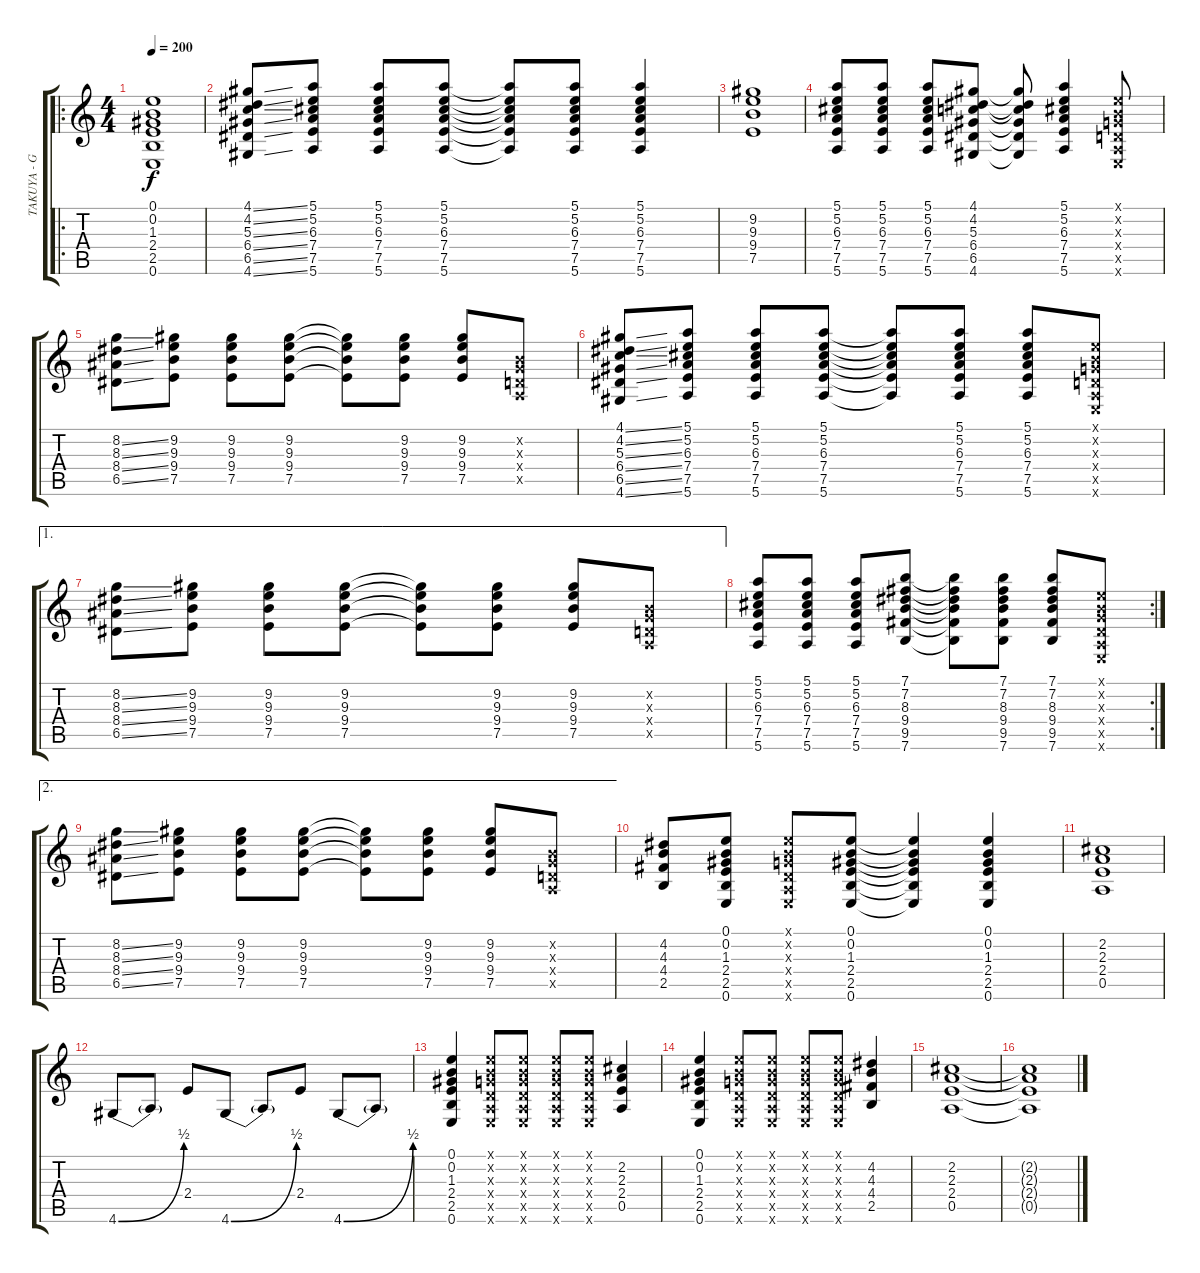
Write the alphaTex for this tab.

\track ("TAKUYA - Guitar 1" "TAKUYA - G") {instrument overdrivenguitar}
\staff {score tabs}
\tuning (E4 B3 G3 D3 A2 E2) {hide}
\ro
\ts (4 4)
\tempo 200
\clef g2
\ks c
(0.1 0.2 1.3 2.4 2.5 0.6).1{dy f} |
(4.1{ss} 4.2{ss} 5.3{ss} 6.4{ss} 6.5{ss} 4.6{ss}).8 (5.1 5.2 6.3 7.4 7.5 5.6).8 (5.1 5.2 6.3 7.4 7.5 5.6).8 (5.1 5.2 6.3 7.4 7.5 5.6).8 (5.1{t} 5.2{t} 6.3{t} 7.4{t} 7.5{t} 5.6{t}).8 (5.1 5.2 6.3 7.4 7.5 5.6).8 (5.1 5.2 6.3 7.4 7.5 5.6).4 |
(9.2 9.3 9.4 7.5).1 |
(5.1 5.2 6.3 7.4 7.5 5.6).8 (5.1 5.2 6.3 7.4 7.5 5.6).8 (5.1 5.2 6.3 7.4 7.5 5.6).8 (4.1 4.2 5.3 6.4 6.5 4.6).8 (4.1{t} 4.2{t} 5.3{t} 6.4{t} 6.5{t} 4.6{t}).8 (5.1 5.2 6.3 7.4 7.5 5.6).4 (0.1{x} 0.2{x} 0.3{x} 0.4{x} 0.5{x} 0.6{x}).8 |
(8.2{ss} 8.3{ss} 8.4{ss} 6.5{ss}).8 (9.2 9.3 9.4 7.5).8 (9.2 9.3 9.4 7.5).8 (9.2 9.3 9.4 7.5).8 (9.2{t} 9.3{t} 9.4{t} 7.5{t}).8 (9.2 9.3 9.4 7.5).8 (9.2 9.3 9.4 7.5).8 (0.2{x} 0.3{x} 0.4{x} 0.5{x}).8 |
(4.1{ss} 4.2{ss} 5.3{ss} 6.4{ss} 6.5{ss} 4.6{ss}).8 (5.1 5.2 6.3 7.4 7.5 5.6).8 (5.1 5.2 6.3 7.4 7.5 5.6).8 (5.1 5.2 6.3 7.4 7.5 5.6).8 (5.1{t} 5.2{t} 6.3{t} 7.4{t} 7.5{t} 5.6{t}).8 (5.1 5.2 6.3 7.4 7.5 5.6).8 (5.1 5.2 6.3 7.4 7.5 5.6).8 (0.1{x} 0.2{x} 0.3{x} 0.4{x} 0.5{x} 0.6{x}).8 |
\ae 1
(8.2{ss} 8.3{ss} 8.4{ss} 6.5{ss}).8 (9.2 9.3 9.4 7.5).8 (9.2 9.3 9.4 7.5).8 (9.2 9.3 9.4 7.5).8 (9.2{t} 9.3{t} 9.4{t} 7.5{t}).8 (9.2 9.3 9.4 7.5).8 (9.2 9.3 9.4 7.5).8 (0.2{x} 0.3{x} 0.4{x} 0.5{x}).8 |
\rc 2
(5.1 5.2 6.3 7.4 7.5 5.6).8 (5.1 5.2 6.3 7.4 7.5 5.6).8 (5.1 5.2 6.3 7.4 7.5 5.6).8 (7.1 7.2 8.3 9.4 9.5 7.6).8 (7.1{t} 7.2{t} 8.3{t} 9.4{t} 9.5{t} 7.6{t}).8 (7.1 7.2 8.3 9.4 9.5 7.6).8 (7.1 7.2 8.3 9.4 9.5 7.6).8 (0.1{x} 0.2{x} 0.3{x} 0.4{x} 0.5{x} 0.6{x}).8 |
\ae 2
(8.2{ss} 8.3{ss} 8.4{ss} 6.5{ss}).8 (9.2 9.3 9.4 7.5).8 (9.2 9.3 9.4 7.5).8 (9.2 9.3 9.4 7.5).8 (9.2{t} 9.3{t} 9.4{t} 7.5{t}).8 (9.2 9.3 9.4 7.5).8 (9.2 9.3 9.4 7.5).8 (0.2{x} 0.3{x} 0.4{x} 0.5{x}).8 |
(4.2 4.3 4.4 2.5).8 (0.1 0.2 1.3 2.4 2.5 0.6).8 (0.1{x} 0.2{x} 0.3{x} 0.4{x} 0.5{x} 0.6{x}).8 (0.1 0.2 1.3 2.4 2.5 0.6).8 (0.1{t} 0.2{t} 1.3{t} 2.4{t} 2.5{t} 0.6{t}).4 (0.1 0.2 1.3 2.4 2.5 0.6).4 |
(2.2 2.3 2.4 0.5).1 |
4.6{be (bend 0 0 60 2)}.8 4.6{t}.8 2.4.8 4.6{be (bend 0 0 60 2)}.8 4.6{t}.8 2.4.8 4.6{be (bend 0 0 60 2)}.8 4.6{t}.8 |
(0.1 0.2 1.3 2.4 2.5 0.6).4 (0.1{x} 0.2{x} 0.3{x} 0.4{x} 0.5{x} 0.6{x}).8 (0.1{x} 0.2{x} 0.3{x} 0.4{x} 0.5{x} 0.6{x}).8 (0.1{x} 0.2{x} 0.3{x} 0.4{x} 0.5{x} 0.6{x}).8 (0.1{x} 0.2{x} 0.3{x} 0.4{x} 0.5{x} 0.6{x}).8 (2.2 2.3 2.4 0.5).4 |
(0.1 0.2 1.3 2.4 2.5 0.6).4 (0.1{x} 0.2{x} 0.3{x} 0.4{x} 0.5{x} 0.6{x}).8 (0.1{x} 0.2{x} 0.3{x} 0.4{x} 0.5{x} 0.6{x}).8 (0.1{x} 0.2{x} 0.3{x} 0.4{x} 0.5{x} 0.6{x}).8 (0.1{x} 0.2{x} 0.3{x} 0.4{x} 0.5{x} 0.6{x}).8 (4.2 4.3 4.4 2.5).4 |
(2.2 2.3 2.4 0.5).1 |
(2.2{t} 2.3{t} 2.4{t} 0.5{t}).1
